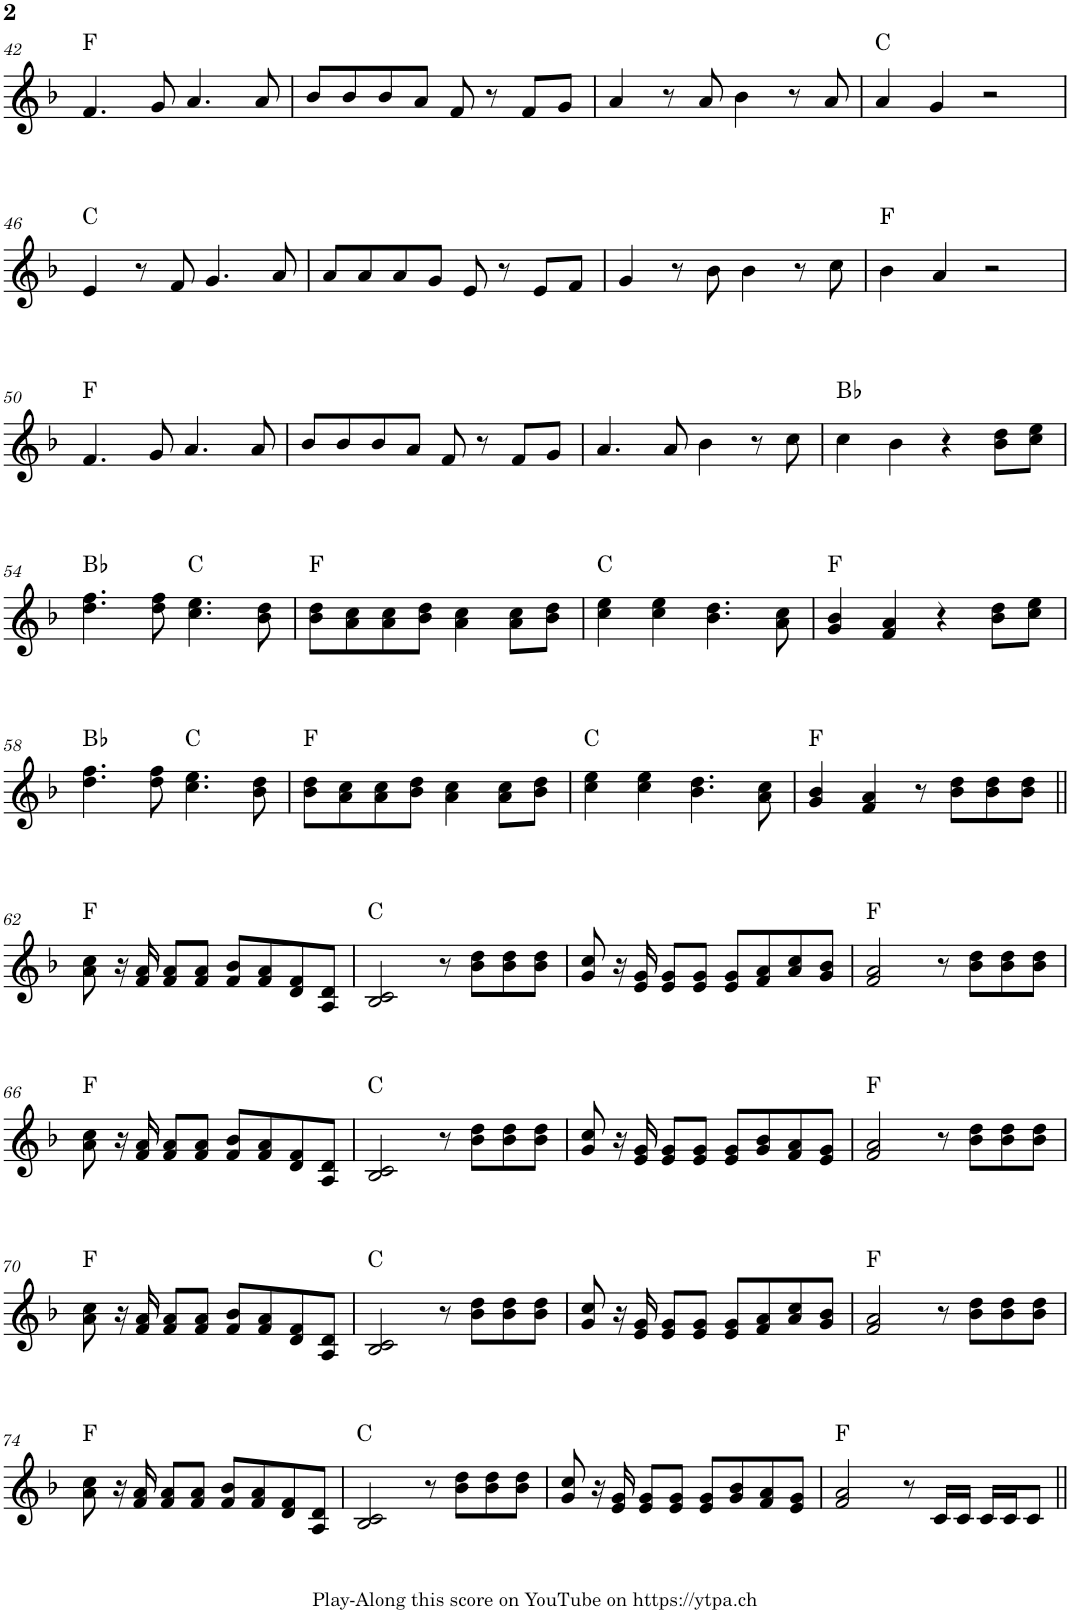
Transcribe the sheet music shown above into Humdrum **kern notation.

**kern	**harte
*part1	*part1
*staff1	*
*I"Piano	*
*I'Pno.	*
!!LO:PB:g=z
*clefG2	*
*k[b-]	*
*M4/4	*
=42	=42
4.f/	F:maj
8g/	.
4.a/	.
8a/	.
=43	=43
8b-/L	.
8b-/	.
8b-/	.
8a/J	.
8f/	.
8r	.
8f/L	.
8g/J	.
=44	=44
4a/	.
8r	.
8a/	.
4b-\	.
8r	.
8a/	.
=45	=45
4a/	C:maj
4g/	.
2r	.
!!LO:LB:g=z
=46	=46
4e/	C:maj
8r	.
8f/	.
4.g/	.
8a/	.
=47	=47
8a/L	.
8a/	.
8a/	.
8g/J	.
8e/	.
8r	.
8e/L	.
8f/J	.
=48	=48
4g/	.
8r	.
8b-\	.
4b-\	.
8r	.
8cc\	.
=49	=49
4b-\	F:maj
4a/	.
2r	.
!!LO:LB:g=z
=50	=50
4.f/	F:maj
8g/	.
4.a/	.
8a/	.
=51	=51
8b-/L	.
8b-/	.
8b-/	.
8a/J	.
8f/	.
8r	.
8f/L	.
8g/J	.
=52	=52
4.a/	.
8a/	.
4b-\	.
8r	.
8cc\	.
=53	=53
4cc\	Bb:maj
4b-\	.
4r	.
8b-\ 8dd\L	.
8cc\ 8ee\J	.
!!LO:LB:g=z
=54	=54
4.dd\ 4.ff\	Bb:maj
8dd\ 8ff\	.
4.cc\ 4.ee\	C:maj
8b-\ 8dd\	.
=55	=55
8b-\ 8dd\L	F:maj
8a\ 8cc\	.
8a\ 8cc\	.
8b-\ 8dd\J	.
4a\ 4cc\	.
8a\ 8cc\L	.
8b-\ 8dd\J	.
=56	=56
4cc\ 4ee\	C:maj
4cc\ 4ee\	.
4.b-\ 4.dd\	.
8a\ 8cc\	.
=57	=57
4g/ 4b-/	F:maj
4f/ 4a/	.
4r	.
8b-\ 8dd\L	.
8cc\ 8ee\J	.
!!LO:LB:g=z
=58	=58
4.dd\ 4.ff\	Bb:maj
8dd\ 8ff\	.
4.cc\ 4.ee\	C:maj
8b-\ 8dd\	.
=59	=59
8b-\ 8dd\L	F:maj
8a\ 8cc\	.
8a\ 8cc\	.
8b-\ 8dd\J	.
4a\ 4cc\	.
8a\ 8cc\L	.
8b-\ 8dd\J	.
=60	=60
4cc\ 4ee\	C:maj
4cc\ 4ee\	.
4.b-\ 4.dd\	.
8a\ 8cc\	.
=61	=61
4g/ 4b-/	F:maj
4f/ 4a/	.
8r	.
8b-\ 8dd\L	.
8b-\ 8dd\	.
8b-\ 8dd\J	.
!!LO:LB:g=z
=62||	=62||
8a\ 8cc\	F:maj
16r	.
16f/ 16a/	.
8f/ 8a/L	.
8f/ 8a/J	.
8f/ 8b-/L	.
8f/ 8a/	.
8d/ 8f/	.
8A/ 8d/J	.
=63	=63
2B-/ 2c/	C:maj
8r	.
8b-\ 8dd\L	.
8b-\ 8dd\	.
8b-\ 8dd\J	.
=64	=64
8g/ 8cc/	.
16r	.
16e/ 16g/	.
8e/ 8g/L	.
8e/ 8g/J	.
8e/ 8g/L	.
8f/ 8a/	.
8a/ 8cc/	.
8g/ 8b-/J	.
=65	=65
2f/ 2a/	F:maj
8r	.
8b-\ 8dd\L	.
8b-\ 8dd\	.
8b-\ 8dd\J	.
!!LO:LB:g=z
=66	=66
8a\ 8cc\	F:maj
16r	.
16f/ 16a/	.
8f/ 8a/L	.
8f/ 8a/J	.
8f/ 8b-/L	.
8f/ 8a/	.
8d/ 8f/	.
8A/ 8d/J	.
=67	=67
2B-/ 2c/	C:maj
8r	.
8b-\ 8dd\L	.
8b-\ 8dd\	.
8b-\ 8dd\J	.
=68	=68
8g/ 8cc/	.
16r	.
16e/ 16g/	.
8e/ 8g/L	.
8e/ 8g/J	.
8e/ 8g/L	.
8g/ 8b-/	.
8f/ 8a/	.
8e/ 8g/J	.
=69	=69
2f/ 2a/	F:maj
8r	.
8b-\ 8dd\L	.
8b-\ 8dd\	.
8b-\ 8dd\J	.
!!LO:LB:g=z
=70	=70
8a\ 8cc\	F:maj
16r	.
16f/ 16a/	.
8f/ 8a/L	.
8f/ 8a/J	.
8f/ 8b-/L	.
8f/ 8a/	.
8d/ 8f/	.
8A/ 8d/J	.
=71	=71
2B-/ 2c/	C:maj
8r	.
8b-\ 8dd\L	.
8b-\ 8dd\	.
8b-\ 8dd\J	.
=72	=72
8g/ 8cc/	.
16r	.
16e/ 16g/	.
8e/ 8g/L	.
8e/ 8g/J	.
8e/ 8g/L	.
8f/ 8a/	.
8a/ 8cc/	.
8g/ 8b-/J	.
=73	=73
2f/ 2a/	F:maj
8r	.
8b-\ 8dd\L	.
8b-\ 8dd\	.
8b-\ 8dd\J	.
!!LO:LB:g=z
=74	=74
8a\ 8cc\	F:maj
16r	.
16f/ 16a/	.
8f/ 8a/L	.
8f/ 8a/J	.
8f/ 8b-/L	.
8f/ 8a/	.
8d/ 8f/	.
8A/ 8d/J	.
=75	=75
2B-/ 2c/	C:maj
8r	.
8b-\ 8dd\L	.
8b-\ 8dd\	.
8b-\ 8dd\J	.
=76	=76
8g/ 8cc/	.
16r	.
16e/ 16g/	.
8e/ 8g/L	.
8e/ 8g/J	.
8e/ 8g/L	.
8g/ 8b-/	.
8f/ 8a/	.
8e/ 8g/J	.
=77	=77
2f/ 2a/	F:maj
8r	.
16c/LL	.
16c/JJ	.
16c/LL	.
16c/J	.
8c/J	.
=||	=||
*-	*-
